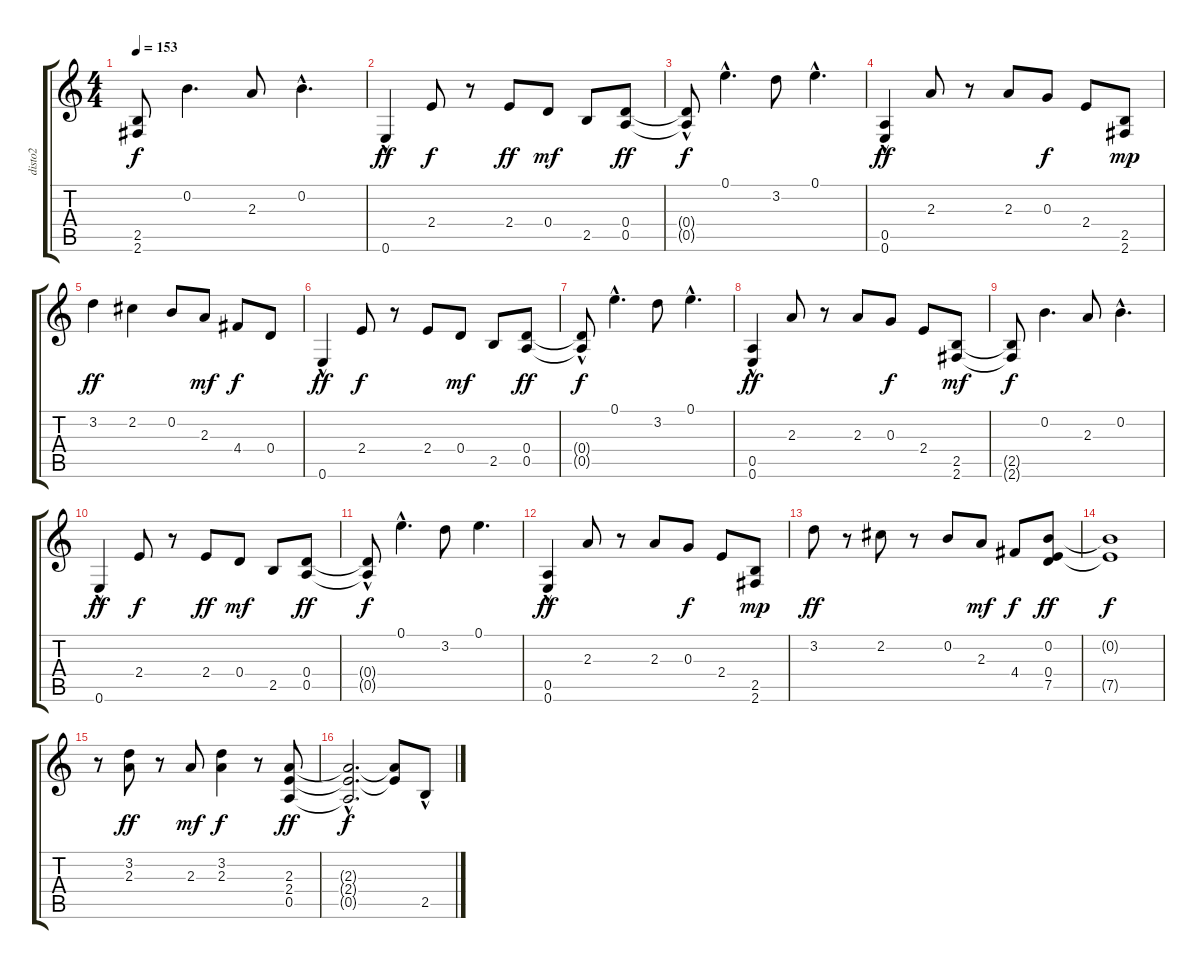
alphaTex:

\track ("disto2" "disto2") {instrument distortionguitar}
\staff {score tabs}
\tuning (E4 B3 G3 D3 A2 E2) {hide}
\ts (4 4)
\tempo 153
\clef g2
\ks c
(2.5{t} 2.6{t}).8{dy f} 0.2.4{d} 2.3.8 0.2{hac}.4{d} |
0.6{hac}.4{dy ff} 2.4.8{dy f} r.8 2.4.8{dy ff} 0.4.8{dy mf} 2.5.8 (0.4 0.5).8{dy ff} |
(0.4{hac t} 0.5{hac t}).8{dy f} 0.1{hac}.4{d} 3.2.8 0.1{hac}.4{d} |
(0.5 0.6{hac}).4{dy ff} 2.3.8 r.8 2.3.8 0.3.8{dy f} 2.4.8 (2.5 2.6).8{dy mp} |
3.2.4{dy ff} 2.2.4 0.2.8 2.3.8{dy mf} 4.4.8{dy f} 0.4.8 |
0.6{hac}.4{dy ff} 2.4.8{dy f} r.8 2.4.8 0.4.8{dy mf} 2.5.8 (0.4 0.5).8{dy ff} |
(0.4{hac t} 0.5{hac t}).8{dy f} 0.1{hac}.4{d} 3.2.8 0.1{hac}.4{d} |
(0.5 0.6{hac}).4{dy ff} 2.3.8 r.8 2.3.8 0.3.8{dy f} 2.4.8 (2.5 2.6).8{dy mf} |
(2.5{t} 2.6{t}).8{dy f} 0.2.4{d} 2.3.8 0.2{hac}.4{d} |
0.6{hac}.4{dy ff} 2.4.8{dy f} r.8 2.4.8{dy ff} 0.4.8{dy mf} 2.5.8 (0.4 0.5).8{dy ff} |
(0.4{hac t} 0.5{hac t}).8{dy f} 0.1{hac}.4{d} 3.2.8 0.1.4{d} |
(0.5 0.6{hac}).4{dy ff} 2.3.8 r.8 2.3.8 0.3.8{dy f} 2.4.8 (2.5 2.6).8{dy mp} |
3.2.8{dy ff} r.8 2.2.8 r.8 0.2.8 2.3.8{dy mf} 4.4.8{dy f} (0.2 0.4 7.5).8{dy ff} |
(0.2{t} 7.5{t}).1{dy f} |
r.8 (3.2 2.3).8{dy ff} r.8 2.3.8{dy mf} (3.2 2.3).4{dy f} r.8 (2.3 2.4 0.5).8{dy ff} |
(2.3{hac t} 2.4{hac t} 0.5{hac t}).2{d dy f} (2.3{t} 2.4{t}).8 2.5{hac}.8
